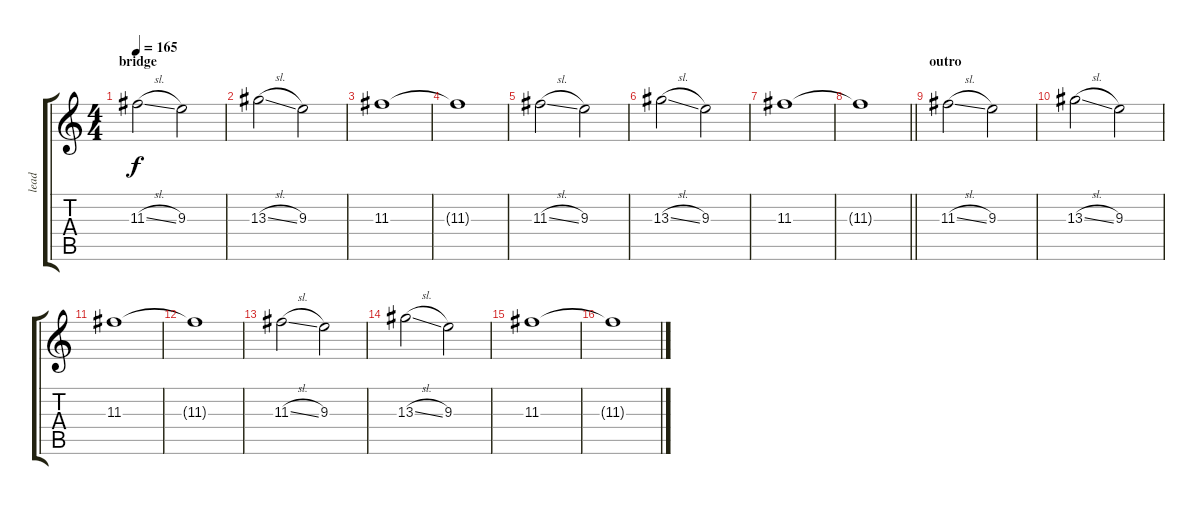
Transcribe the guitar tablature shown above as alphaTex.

\track ("lead" "lead") {instrument distortionguitar}
\staff {score tabs}
\tuning (E4 B3 G3 D3 A2 E2) {hide}
\ts (4 4)
\section ("" "bridge")
\tempo 165
\clef g2
\ks c
11.3{sl}.2{dy f} 9.3.2 |
13.3{sl}.2 9.3.2 |
11.3.1 |
11.3{t}.1 |
11.3{sl}.2 9.3.2 |
13.3{sl}.2 9.3.2 |
11.3.1 |
\barLineRight lightlight
11.3{t}.1 |
\section ("" "outro")
11.3{sl}.2 9.3.2 |
13.3{sl}.2 9.3.2 |
11.3.1 |
11.3{t}.1 |
11.3{sl}.2 9.3.2 |
13.3{sl}.2 9.3.2 |
11.3.1 |
11.3{t}.1
